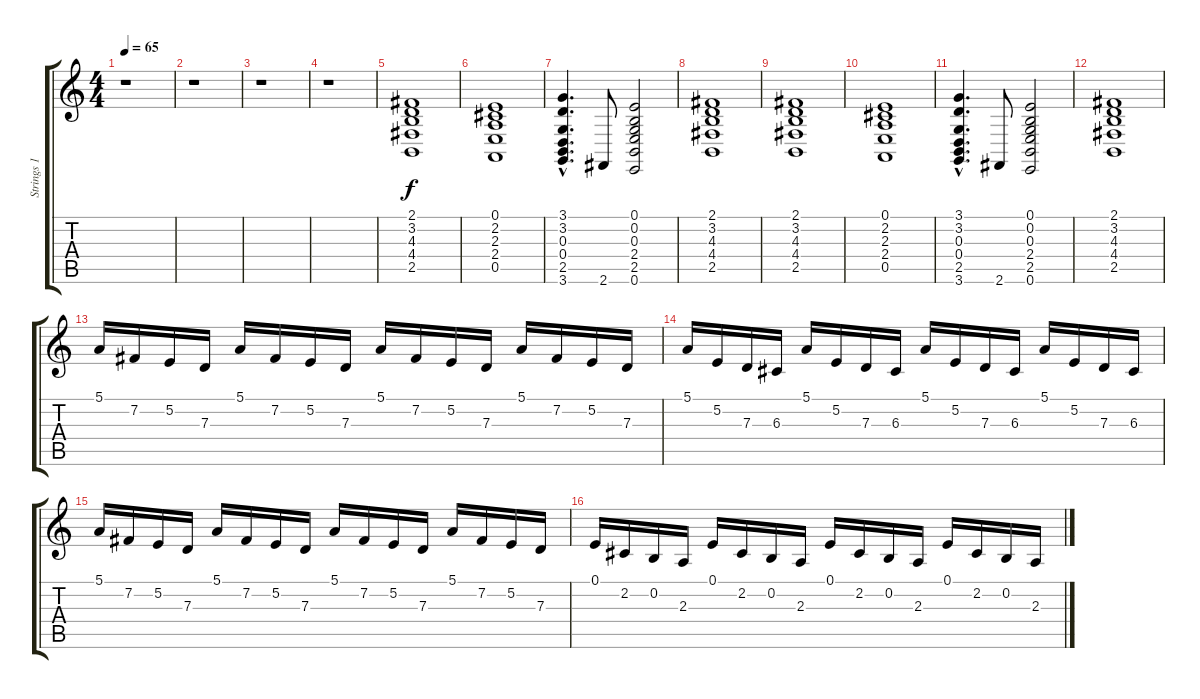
\track ("Strings 1" "Strings 1") {instrument synthstrings1}
\staff {score tabs}
\tuning (E4 B3 G3 D3 A2 E2) {hide}
\ts (4 4)
\tempo 65
\clef g2
\ks c
r.1{dy f} |
r.1 |
r.1 |
r.1 |
(2.1 3.2 4.3 4.4 2.5).1 |
(0.1 2.2 2.3 2.4 0.5).1 |
(3.1{hac} 3.2{hac} 0.3{hac} 0.4{hac} 2.5{hac} 3.6{hac}).4{d} 2.6.8 (0.1 0.2 0.3 2.4 2.5 0.6).2 |
(2.1 3.2 4.3 4.4 2.5).1 |
(2.1 3.2 4.3 4.4 2.5).1 |
(0.1 2.2 2.3 2.4 0.5).1 |
(3.1{hac} 3.2{hac} 0.3{hac} 0.4{hac} 2.5{hac} 3.6{hac}).4{d} 2.6.8 (0.1 0.2 0.3 2.4 2.5 0.6).2 |
(2.1 3.2 4.3 4.4 2.5).1 |
5.1.16 7.2.16 5.2.16 7.3.16 5.1.16 7.2.16 5.2.16 7.3.16 5.1.16 7.2.16 5.2.16 7.3.16 5.1.16 7.2.16 5.2.16 7.3.16 |
5.1.16 5.2.16 7.3.16 6.3.16 5.1.16 5.2.16 7.3.16 6.3.16 5.1.16 5.2.16 7.3.16 6.3.16 5.1.16 5.2.16 7.3.16 6.3.16 |
5.1.16 7.2.16 5.2.16 7.3.16 5.1.16 7.2.16 5.2.16 7.3.16 5.1.16 7.2.16 5.2.16 7.3.16 5.1.16 7.2.16 5.2.16 7.3.16 |
0.1.16 2.2.16 0.2.16 2.3.16 0.1.16 2.2.16 0.2.16 2.3.16 0.1.16 2.2.16 0.2.16 2.3.16 0.1.16 2.2.16 0.2.16 2.3.16
